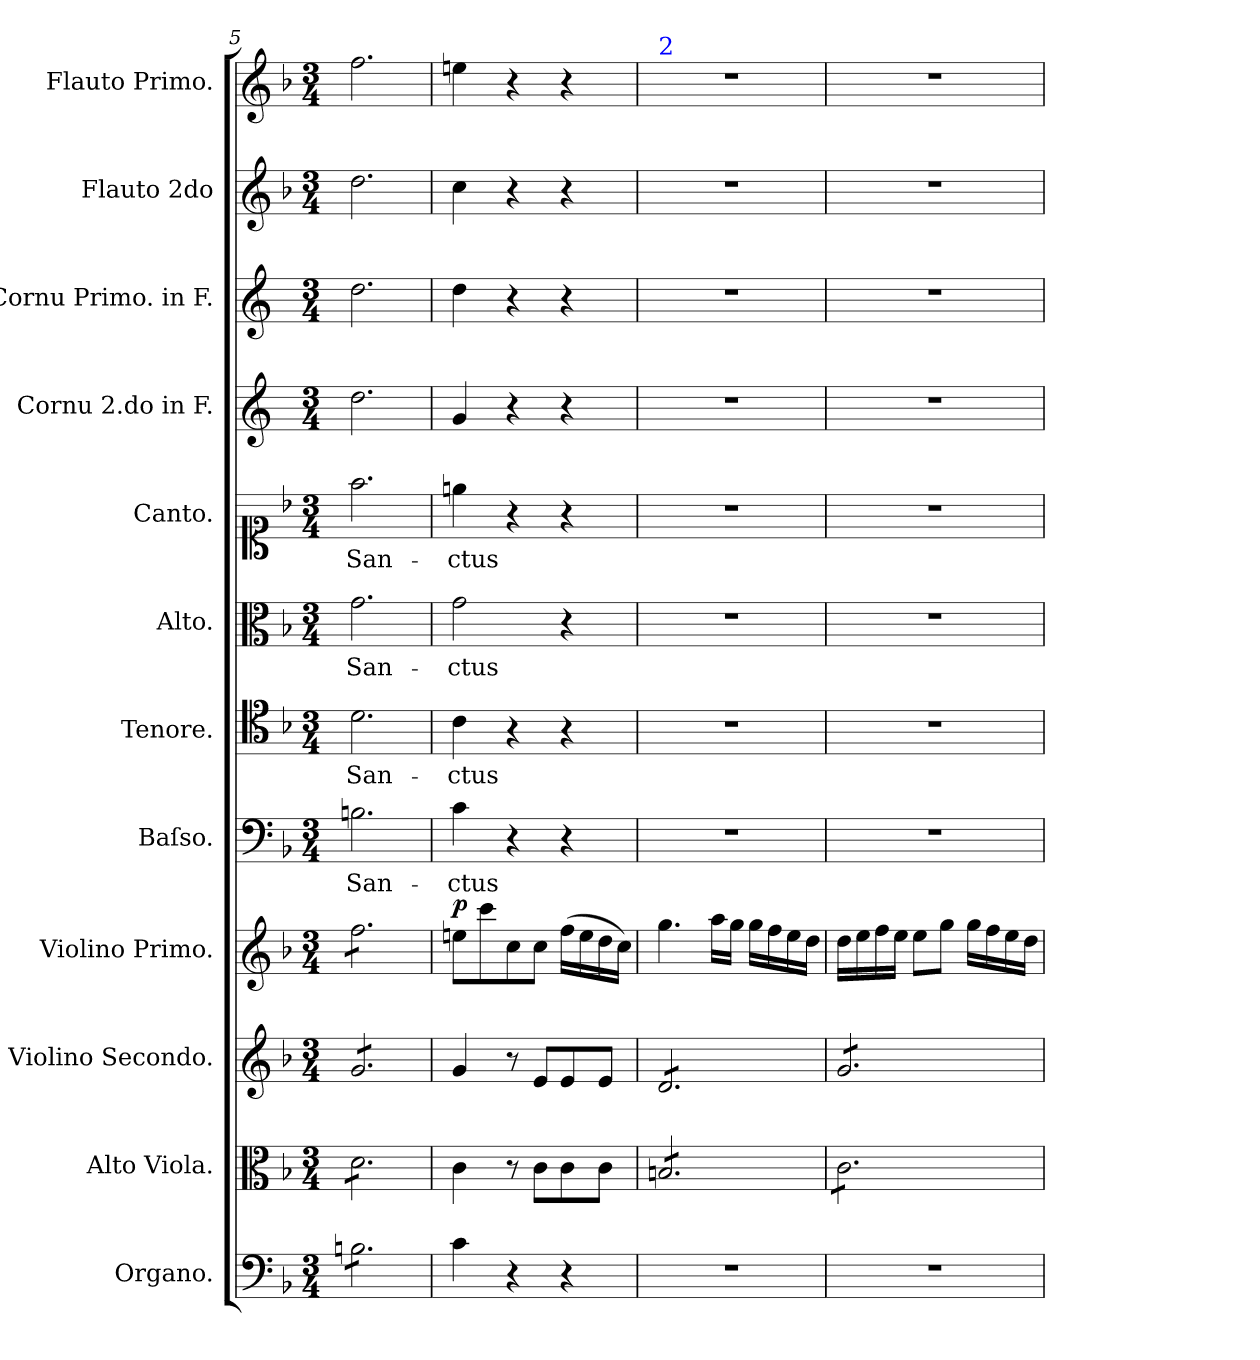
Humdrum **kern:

**kern	**kern	**kern	**dynam	**kern	**dynam	**kern	**text	**kern	**text	**kern	**text	**kern	**text	**kern	**kern	**kern	**kern
*part12	*part11	*part10	*part10	*part9	*part9	*part8	*part8	*part7	*part7	*part6	*part6	*part5	*part5	*part4	*part3	*part2	*part1
*staff12	*staff11	*staff10	*staff10	*staff9	*staff9	*staff8	*staff8	*staff7	*staff7	*staff6	*staff6	*staff5	*staff5	*staff4	*staff3	*staff2	*staff1
*I"Organo.	*I"Alto Viola.	*I"Violino Secondo.	*	*I"Violino Primo.	*	*I"Baſso.	*	*I"Tenore.	*	*I"Alto.	*	*I"Canto.	*	*I"Cornu 2.do in F.	*I"Cornu Primo. in F.	*I"Flauto 2do	*I"Flauto Primo.
*I'org	*I'a-vla	*I'vl 2	*	*I'vl 1	*	*I'B	*	*I'T	*	*I'A	*	*	*	*I'cor 2 in F	*I'cor 1 in F	*I'fl 2	*I'fl 1
*clefF4	*clefC3	*clefG2	*	*clefG2	*	*clefF4	*	*clefC4	*	*clefC3	*	*clefC1	*	*clefG2	*clefG2	*clefG2	*clefG2
*	*	*	*	*	*	*	*	*	*	*	*	*	*	*ITrd4c7	*ITrd4c7	*	*
*k[b-]	*k[b-]	*k[b-]	*	*k[b-]	*	*k[b-]	*	*k[b-]	*	*k[b-]	*	*k[b-]	*	*k[b-]	*k[b-]	*k[b-]	*k[b-]
*F:	*F:	*F:	*	*F:	*	*F:	*	*F:	*	*F:	*	*F:	*	*F:	*F:	*F:	*F:
*M3/4	*M3/4	*M3/4	*	*M3/4	*	*M3/4	*	*M3/4	*	*M3/4	*	*M3/4	*	*M3/4	*M3/4	*M3/4	*M3/4
=5	=5	=5	=5	=5	=5	=5	=5	=5	=5	=5	=5	=5	=5	=5	=5	=5	=5
!	!	!	!	!	!	!	!LO:LY:i	!	!LO:LY:i	!	!LO:LY:i	!	!LO:LY:i	!	!	!	!
*tremolo	*	*	*	*	*	*	*	*	*	*	*	*	*	*	*	*	*
*	*tremolo	*	*	*	*	*	*	*	*	*	*	*	*	*	*	*	*
*	*	*tremolo	*	*	*	*	*	*	*	*	*	*	*	*	*	*	*
*	*	*	*	*tremolo	*	*	*	*	*	*	*	*	*	*	*	*	*
8Bn\L	8d\L	8g/L	.	8ff\L	.	2.Bn\	San-	2.d\	San-	2.g\	San-	2.ff\	San-	2.g\	2.g\	2.dd\	2.ff\
8Bn\	8d\	8g/	.	8ff\	.	.	.	.	.	.	.	.	.	.	.	.	.
8Bn\	8d\	8g/	.	8ff\	.	.	.	.	.	.	.	.	.	.	.	.	.
8Bn\	8d\	8g/	.	8ff\	.	.	.	.	.	.	.	.	.	.	.	.	.
8Bn\	8d\	8g/	.	8ff\	.	.	.	.	.	.	.	.	.	.	.	.	.
8Bn\J	8d\J	8g/J	.	8ff\J	.	.	.	.	.	.	.	.	.	.	.	.	.
*	*	*	*	*Xtremolo	*	*	*	*	*	*	*	*	*	*	*	*	*
*	*	*Xtremolo	*	*	*	*	*	*	*	*	*	*	*	*	*	*	*
*	*Xtremolo	*	*	*	*	*	*	*	*	*	*	*	*	*	*	*	*
*Xtremolo	*	*	*	*	*	*	*	*	*	*	*	*	*	*	*	*	*
=6	=6	=6	=6	=6	=6	=6	=6	=6	=6	=6	=6	=6	=6	=6	=6	=6	=6
!	!	!	!	!	!LO:DY:a	!	!LO:LY:i	!	!LO:LY:i	!	!LO:LY:i	!	!LO:LY:i	!	!	!	!
4c\	4c\	4g/	.	8een\L	p	4c\	-ctus	4c\	-ctus	2g\	-ctus	4een\	-ctus	4c/	4g\	4cc\	4een\
.	.	.	.	8ccc\	.	.	.	.	.	.	.	.	.	.	.	.	.
4r	8r	8r	.	8cc\	.	4r	.	4r	.	.	.	4r	.	4r	4r	4r	4r
!	!	!	!LO:DY:a	!	!	!	!	!	!	!	!	!	!	!	!	!	!
.	8c\L	8e/L	po.	8cc\J	.	.	.	.	.	.	.	.	.	.	.	.	.
4r	8c\	8e/	.	(16ff\LL	.	4r	.	4r	.	4r	.	4r	.	4r	4r	4r	4r
.	.	.	.	16ee\	.	.	.	.	.	.	.	.	.	.	.	.	.
.	8c\J	8e/J	.	16dd\	.	.	.	.	.	.	.	.	.	.	.	.	.
.	.	.	.	16cc\JJ)	.	.	.	.	.	.	.	.	.	.	.	.	.
=7	=7	=7	=7	=7	=7	=7	=7	=7	=7	=7	=7	=7	=7	=7	=7	=7	=7
!	!	!	!	!	!	!	!	!	!	!	!	!	!	!	!	!	!LO:TX:a:color=blue:t=2
*	*tremolo	*	*	*	*	*	*	*	*	*	*	*	*	*	*	*	*
*	*	*tremolo	*	*	*	*	*	*	*	*	*	*	*	*	*	*	*
2.r	8Bn/L	8d/L	.	4.gg\	.	2.r	.	2.r	.	2.r	.	2.r	.	2.r	2.r	2.r	2.r
.	8Bn/	8d/	.	.	.	.	.	.	.	.	.	.	.	.	.	.	.
.	8Bn/	8d/	.	.	.	.	.	.	.	.	.	.	.	.	.	.	.
.	8Bn/	8d/	.	16aa\LL	.	.	.	.	.	.	.	.	.	.	.	.	.
.	.	.	.	16gg\JJ	.	.	.	.	.	.	.	.	.	.	.	.	.
.	8Bn/	8d/	.	16gg\LL	.	.	.	.	.	.	.	.	.	.	.	.	.
.	.	.	.	16ff\	.	.	.	.	.	.	.	.	.	.	.	.	.
.	8Bn/J	8d/J	.	16ee\	.	.	.	.	.	.	.	.	.	.	.	.	.
.	.	.	.	16dd\JJ	.	.	.	.	.	.	.	.	.	.	.	.	.
=8	=8	=8	=8	=8	=8	=8	=8	=8	=8	=8	=8	=8	=8	=8	=8	=8	=8
2.r	8c\L	8g/L	.	16dd\LL	.	2.r	.	2.r	.	2.r	.	2.r	.	2.r	2.r	2.r	2.r
.	.	.	.	16ee\	.	.	.	.	.	.	.	.	.	.	.	.	.
.	8c\	8g/	.	16ff\	.	.	.	.	.	.	.	.	.	.	.	.	.
.	.	.	.	16ee\JJ	.	.	.	.	.	.	.	.	.	.	.	.	.
.	8c\	8g/	.	8ee\L	.	.	.	.	.	.	.	.	.	.	.	.	.
.	8c\	8g/	.	8gg\J	.	.	.	.	.	.	.	.	.	.	.	.	.
.	8c\	8g/	.	16gg\LL	.	.	.	.	.	.	.	.	.	.	.	.	.
.	.	.	.	16ff\	.	.	.	.	.	.	.	.	.	.	.	.	.
.	8c\J	8g/J	.	16ee\	.	.	.	.	.	.	.	.	.	.	.	.	.
*	*	*Xtremolo	*	*	*	*	*	*	*	*	*	*	*	*	*	*	*
*	*Xtremolo	*	*	*	*	*	*	*	*	*	*	*	*	*	*	*	*
.	.	.	.	16dd\JJ	.	.	.	.	.	.	.	.	.	.	.	.	.
=	=	=	=	=	=	=	=	=	=	=	=	=	=	=	=	=	=
*-	*-	*-	*-	*-	*-	*-	*-	*-	*-	*-	*-	*-	*-	*-	*-	*-	*-
